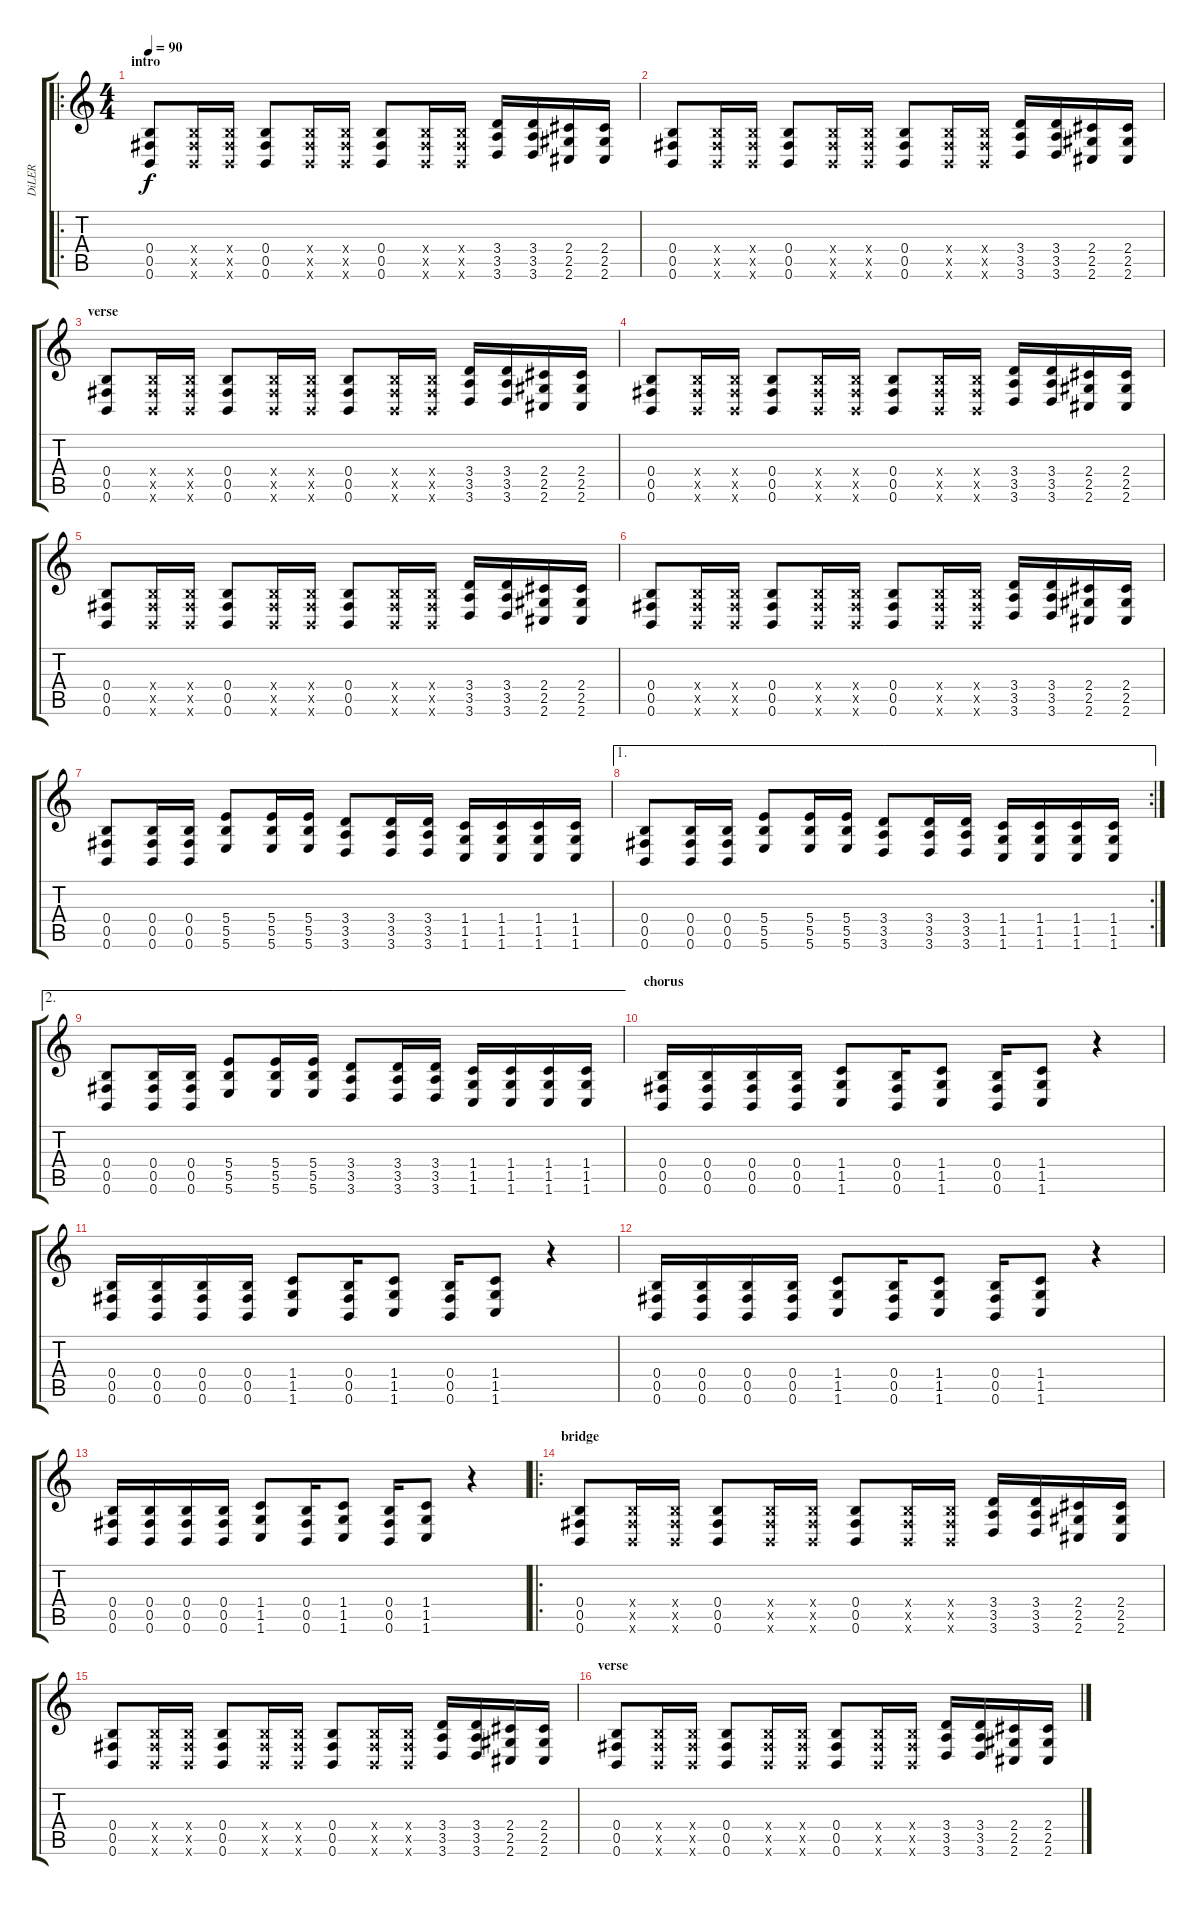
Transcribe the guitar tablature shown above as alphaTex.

\track ("DiLER" "DiLER") {instrument distortionguitar}
\staff {score tabs}
\tuning (Db4 Ab3 E3 B2 Gb2 B1) {hide}
\ro
\ts (4 4)
\section ("" "intro")
\tempo 90
\clef g2
\ks c
(0.4 0.5 0.6).8{dy f instrument distortionguitar} (0.4{x} 0.5{x} 0.6{x}).16 (0.4{x} 0.5{x} 0.6{x}).16 (0.4 0.5 0.6).8 (0.4{x} 0.5{x} 0.6{x}).16 (0.4{x} 0.5{x} 0.6{x}).16 (0.4 0.5 0.6).8 (0.4{x} 0.5{x} 0.6{x}).16 (0.4{x} 0.5{x} 0.6{x}).16 (3.4 3.5 3.6).16 (3.4 3.5 3.6).16 (2.4 2.5 2.6).16 (2.4 2.5 2.6).16 |
(0.4 0.5 0.6).8 (0.4{x} 0.5{x} 0.6{x}).16 (0.4{x} 0.5{x} 0.6{x}).16 (0.4 0.5 0.6).8 (0.4{x} 0.5{x} 0.6{x}).16 (0.4{x} 0.5{x} 0.6{x}).16 (0.4 0.5 0.6).8 (0.4{x} 0.5{x} 0.6{x}).16 (0.4{x} 0.5{x} 0.6{x}).16 (3.4 3.5 3.6).16 (3.4 3.5 3.6).16 (2.4 2.5 2.6).16 (2.4 2.5 2.6).16 |
\section ("" "verse")
(0.4 0.5 0.6).8 (0.4{x} 0.5{x} 0.6{x}).16 (0.4{x} 0.5{x} 0.6{x}).16 (0.4 0.5 0.6).8 (0.4{x} 0.5{x} 0.6{x}).16 (0.4{x} 0.5{x} 0.6{x}).16 (0.4 0.5 0.6).8 (0.4{x} 0.5{x} 0.6{x}).16 (0.4{x} 0.5{x} 0.6{x}).16 (3.4 3.5 3.6).16 (3.4 3.5 3.6).16 (2.4 2.5 2.6).16 (2.4 2.5 2.6).16 |
(0.4 0.5 0.6).8 (0.4{x} 0.5{x} 0.6{x}).16 (0.4{x} 0.5{x} 0.6{x}).16 (0.4 0.5 0.6).8 (0.4{x} 0.5{x} 0.6{x}).16 (0.4{x} 0.5{x} 0.6{x}).16 (0.4 0.5 0.6).8 (0.4{x} 0.5{x} 0.6{x}).16 (0.4{x} 0.5{x} 0.6{x}).16 (3.4 3.5 3.6).16 (3.4 3.5 3.6).16 (2.4 2.5 2.6).16 (2.4 2.5 2.6).16 |
(0.4 0.5 0.6).8 (0.4{x} 0.5{x} 0.6{x}).16 (0.4{x} 0.5{x} 0.6{x}).16 (0.4 0.5 0.6).8 (0.4{x} 0.5{x} 0.6{x}).16 (0.4{x} 0.5{x} 0.6{x}).16 (0.4 0.5 0.6).8 (0.4{x} 0.5{x} 0.6{x}).16 (0.4{x} 0.5{x} 0.6{x}).16 (3.4 3.5 3.6).16 (3.4 3.5 3.6).16 (2.4 2.5 2.6).16 (2.4 2.5 2.6).16 |
(0.4 0.5 0.6).8 (0.4{x} 0.5{x} 0.6{x}).16 (0.4{x} 0.5{x} 0.6{x}).16 (0.4 0.5 0.6).8 (0.4{x} 0.5{x} 0.6{x}).16 (0.4{x} 0.5{x} 0.6{x}).16 (0.4 0.5 0.6).8 (0.4{x} 0.5{x} 0.6{x}).16 (0.4{x} 0.5{x} 0.6{x}).16 (3.4 3.5 3.6).16 (3.4 3.5 3.6).16 (2.4 2.5 2.6).16 (2.4 2.5 2.6).16 |
(0.4 0.5 0.6).8 (0.4 0.5 0.6).16 (0.4 0.5 0.6).16 (5.4 5.5 5.6).8 (5.4 5.5 5.6).16 (5.4 5.5 5.6).16 (3.4 3.5 3.6).8 (3.4 3.5 3.6).16 (3.4 3.5 3.6).16 (1.4 1.5 1.6).16 (1.4 1.5 1.6).16 (1.4 1.5 1.6).16 (1.4 1.5 1.6).16 |
\ae 1
\rc 2
(0.4 0.5 0.6).8 (0.4 0.5 0.6).16 (0.4 0.5 0.6).16 (5.4 5.5 5.6).8 (5.4 5.5 5.6).16 (5.4 5.5 5.6).16 (3.4 3.5 3.6).8 (3.4 3.5 3.6).16 (3.4 3.5 3.6).16 (1.4 1.5 1.6).16 (1.4 1.5 1.6).16 (1.4 1.5 1.6).16 (1.4 1.5 1.6).16 |
\ae 2
(0.4 0.5 0.6).8 (0.4 0.5 0.6).16 (0.4 0.5 0.6).16 (5.4 5.5 5.6).8 (5.4 5.5 5.6).16 (5.4 5.5 5.6).16 (3.4 3.5 3.6).8 (3.4 3.5 3.6).16 (3.4 3.5 3.6).16 (1.4 1.5 1.6).16 (1.4 1.5 1.6).16 (1.4 1.5 1.6).16 (1.4 1.5 1.6).16 |
\section ("" "chorus")
(0.4 0.5 0.6).16 (0.4 0.5 0.6).16 (0.4 0.5 0.6).16 (0.4 0.5 0.6).16 (1.4 1.5 1.6).8 (0.4 0.5 0.6).16 (1.4 1.5 1.6).8 (0.4 0.5 0.6).16 (1.4 1.5 1.6).8 r.4 |
(0.4 0.5 0.6).16 (0.4 0.5 0.6).16 (0.4 0.5 0.6).16 (0.4 0.5 0.6).16 (1.4 1.5 1.6).8 (0.4 0.5 0.6).16 (1.4 1.5 1.6).8 (0.4 0.5 0.6).16 (1.4 1.5 1.6).8 r.4 |
(0.4 0.5 0.6).16 (0.4 0.5 0.6).16 (0.4 0.5 0.6).16 (0.4 0.5 0.6).16 (1.4 1.5 1.6).8 (0.4 0.5 0.6).16 (1.4 1.5 1.6).8 (0.4 0.5 0.6).16 (1.4 1.5 1.6).8 r.4 |
(0.4 0.5 0.6).16 (0.4 0.5 0.6).16 (0.4 0.5 0.6).16 (0.4 0.5 0.6).16 (1.4 1.5 1.6).8 (0.4 0.5 0.6).16 (1.4 1.5 1.6).8 (0.4 0.5 0.6).16 (1.4 1.5 1.6).8 r.4 |
\ro
\section ("" "bridge")
(0.4 0.5 0.6).8 (0.4{x} 0.5{x} 0.6{x}).16 (0.4{x} 0.5{x} 0.6{x}).16 (0.4 0.5 0.6).8 (0.4{x} 0.5{x} 0.6{x}).16 (0.4{x} 0.5{x} 0.6{x}).16 (0.4 0.5 0.6).8 (0.4{x} 0.5{x} 0.6{x}).16 (0.4{x} 0.5{x} 0.6{x}).16 (3.4 3.5 3.6).16 (3.4 3.5 3.6).16 (2.4 2.5 2.6).16 (2.4 2.5 2.6).16 |
(0.4 0.5 0.6).8 (0.4{x} 0.5{x} 0.6{x}).16 (0.4{x} 0.5{x} 0.6{x}).16 (0.4 0.5 0.6).8 (0.4{x} 0.5{x} 0.6{x}).16 (0.4{x} 0.5{x} 0.6{x}).16 (0.4 0.5 0.6).8 (0.4{x} 0.5{x} 0.6{x}).16 (0.4{x} 0.5{x} 0.6{x}).16 (3.4 3.5 3.6).16 (3.4 3.5 3.6).16 (2.4 2.5 2.6).16 (2.4 2.5 2.6).16 |
\section ("" "verse")
(0.4 0.5 0.6).8 (0.4{x} 0.5{x} 0.6{x}).16 (0.4{x} 0.5{x} 0.6{x}).16 (0.4 0.5 0.6).8 (0.4{x} 0.5{x} 0.6{x}).16 (0.4{x} 0.5{x} 0.6{x}).16 (0.4 0.5 0.6).8 (0.4{x} 0.5{x} 0.6{x}).16 (0.4{x} 0.5{x} 0.6{x}).16 (3.4 3.5 3.6).16 (3.4 3.5 3.6).16 (2.4 2.5 2.6).16 (2.4 2.5 2.6).16
